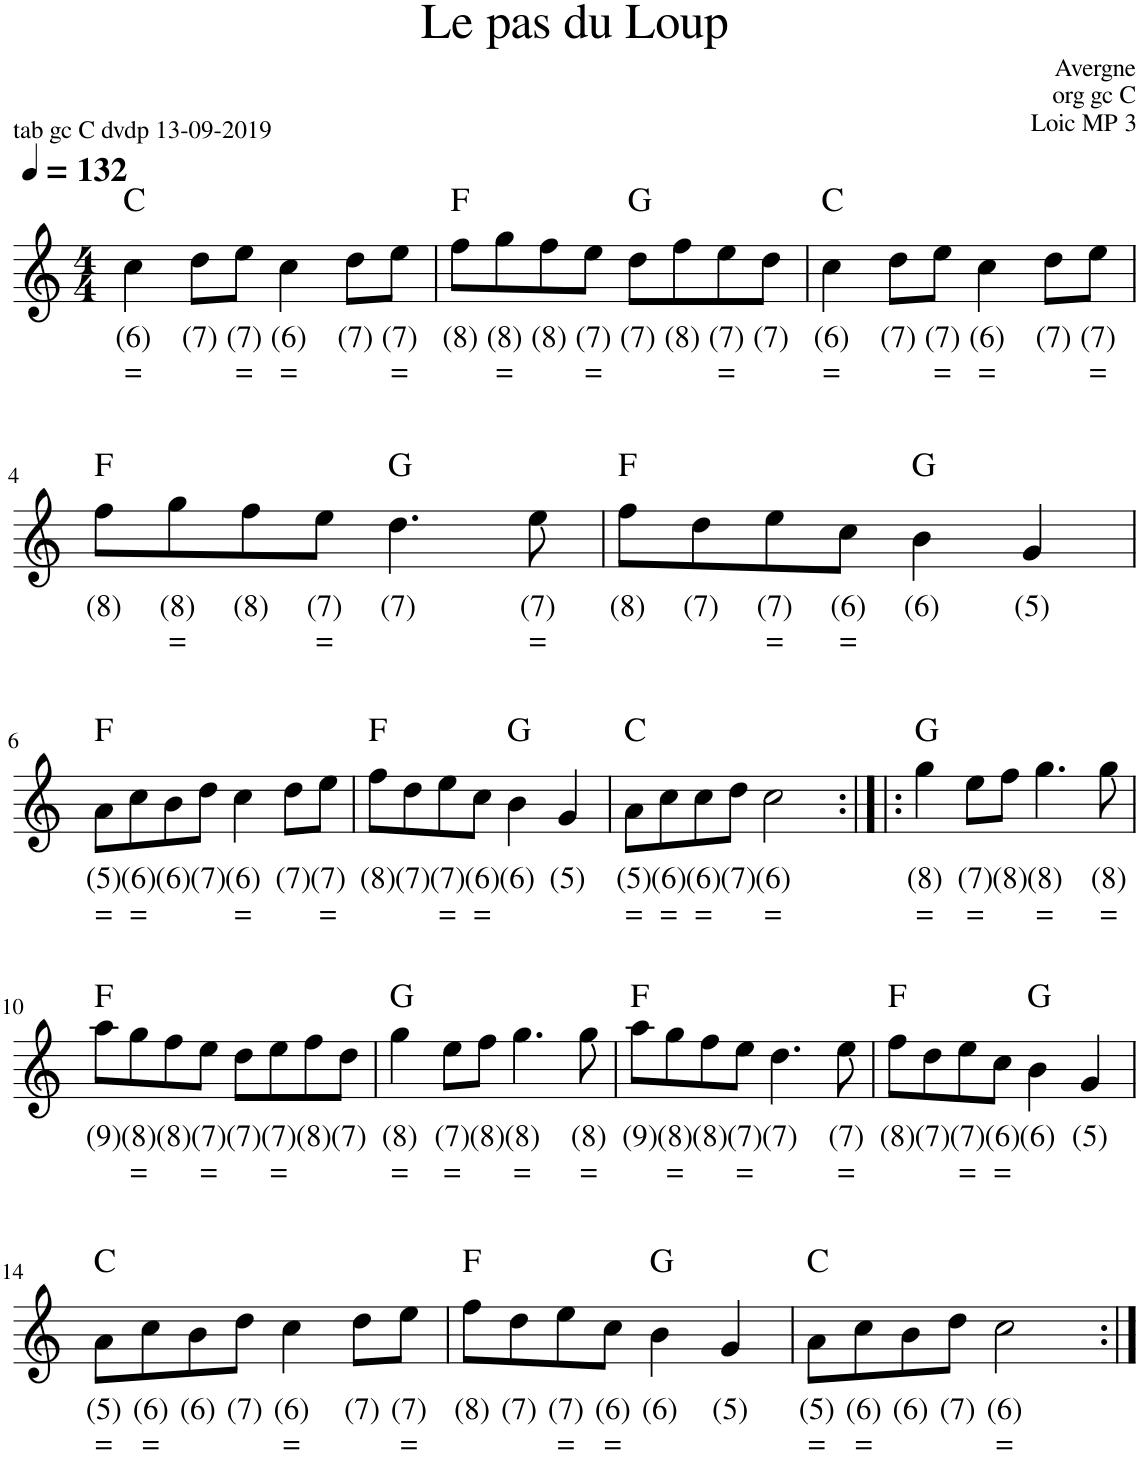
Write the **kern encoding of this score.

**kern	**text	**text	**harte
*part1	*part1	*part1	*part1
*staff1	*staff1	*staff1	*
*I"Accordeon	*	*	*
*I'Acc.	*	*	*
*clefG2	*	*	*
*k[]	*	*	*
*M4/4	*	*	*
*MM132	*	*	*
=1	=1	=1	=1
!	!LO:LY:b	!LO:LY:b	!
4cc\	(6)	=	C:maj
!	!LO:LY:b	!	!
8dd\L	(7)	.	.
!	!LO:LY:b	!LO:LY:b	!
8ee\J	(7)	=	.
!	!LO:LY:b	!LO:LY:b	!
4cc\	(6)	=	.
!	!LO:LY:b	!	!
8dd\L	(7)	.	.
!	!LO:LY:b	!LO:LY:b	!
8ee\J	(7)	=	.
=2	=2	=2	=2
!	!LO:LY:b	!	!
8ff\L	(8)	.	F:maj
!	!LO:LY:b	!LO:LY:b	!
8gg\	(8)	=	.
!	!LO:LY:b	!	!
8ff\	(8)	.	.
!	!LO:LY:b	!LO:LY:b	!
8ee\J	(7)	=	.
!	!LO:LY:b	!	!
8dd\L	(7)	.	G:maj
!	!LO:LY:b	!	!
8ff\	(8)	.	.
!	!LO:LY:b	!LO:LY:b	!
8ee\	(7)	=	.
!	!LO:LY:b	!	!
8dd\J	(7)	.	.
=3	=3	=3	=3
!	!LO:LY:b	!LO:LY:b	!
4cc\	(6)	=	C:maj
!	!LO:LY:b	!	!
8dd\L	(7)	.	.
!	!LO:LY:b	!LO:LY:b	!
8ee\J	(7)	=	.
!	!LO:LY:b	!LO:LY:b	!
4cc\	(6)	=	.
!	!LO:LY:b	!	!
8dd\L	(7)	.	.
!	!LO:LY:b	!LO:LY:b	!
8ee\J	(7)	=	.
!!LO:LB:g=z
=4	=4	=4	=4
!	!LO:LY:b	!	!
8ff\L	(8)	.	F:maj
!	!LO:LY:b	!LO:LY:b	!
8gg\	(8)	=	.
!	!LO:LY:b	!	!
8ff\	(8)	.	.
!	!LO:LY:b	!LO:LY:b	!
8ee\J	(7)	=	.
!	!LO:LY:b	!	!
4.dd\	(7)	.	G:maj
!	!LO:LY:b	!LO:LY:b	!
8ee\	(7)	=	.
=5	=5	=5	=5
!	!LO:LY:b	!	!
8ff\L	(8)	.	F:maj
!	!LO:LY:b	!	!
8dd\	(7)	.	.
!	!LO:LY:b	!LO:LY:b	!
8ee\	(7)	=	.
!	!LO:LY:b	!LO:LY:b	!
8cc\J	(6)	=	.
!	!LO:LY:b	!	!
4b\	(6)	.	G:maj
!	!LO:LY:b	!	!
4g/	(5)	.	.
!!LO:LB:g=z
=6	=6	=6	=6
!	!LO:LY:b	!LO:LY:b	!
8a\L	(5)	=	F:maj
!	!LO:LY:b	!LO:LY:b	!
8cc\	(6)	=	.
!	!LO:LY:b	!	!
8b\	(6)	.	.
!	!LO:LY:b	!	!
8dd\J	(7)	.	.
!	!LO:LY:b	!LO:LY:b	!
4cc\	(6)	=	.
!	!LO:LY:b	!	!
8dd\L	(7)	.	.
!	!LO:LY:b	!LO:LY:b	!
8ee\J	(7)	=	.
=7	=7	=7	=7
!	!LO:LY:b	!	!
8ff\L	(8)	.	F:maj
!	!LO:LY:b	!	!
8dd\	(7)	.	.
!	!LO:LY:b	!LO:LY:b	!
8ee\	(7)	=	.
!	!LO:LY:b	!LO:LY:b	!
8cc\J	(6)	=	.
!	!LO:LY:b	!	!
4b\	(6)	.	G:maj
!	!LO:LY:b	!	!
4g/	(5)	.	.
=8	=8	=8	=8
!	!LO:LY:b	!LO:LY:b	!
8a\L	(5)	=	C:maj
!	!LO:LY:b	!LO:LY:b	!
8cc\	(6)	=	.
!	!LO:LY:b	!LO:LY:b	!
8cc\	(6)	=	.
!	!LO:LY:b	!	!
8dd\J	(7)	.	.
!	!LO:LY:b	!LO:LY:b	!
2cc\	(6)	=	.
=9:|!|:	=9:|!|:	=9:|!|:	=9:|!|:
!	!LO:LY:b	!LO:LY:b	!
4gg\	(8)	=	G:maj
!	!LO:LY:b	!LO:LY:b	!
8ee\L	(7)	=	.
!	!LO:LY:b	!	!
8ff\J	(8)	.	.
!	!LO:LY:b	!LO:LY:b	!
4.gg\	(8)	=	.
!	!LO:LY:b	!LO:LY:b	!
8gg\	(8)	=	.
!!LO:LB:g=z
=10	=10	=10	=10
!	!LO:LY:b	!	!
8aa\L	(9)	.	F:maj
!	!LO:LY:b	!LO:LY:b	!
8gg\	(8)	=	.
!	!LO:LY:b	!	!
8ff\	(8)	.	.
!	!LO:LY:b	!LO:LY:b	!
8ee\J	(7)	=	.
!	!LO:LY:b	!	!
8dd\L	(7)	.	.
!	!LO:LY:b	!LO:LY:b	!
8ee\	(7)	=	.
!	!LO:LY:b	!	!
8ff\	(8)	.	.
!	!LO:LY:b	!	!
8dd\J	(7)	.	.
=11	=11	=11	=11
!	!LO:LY:b	!LO:LY:b	!
4gg\	(8)	=	G:maj
!	!LO:LY:b	!LO:LY:b	!
8ee\L	(7)	=	.
!	!LO:LY:b	!	!
8ff\J	(8)	.	.
!	!LO:LY:b	!LO:LY:b	!
4.gg\	(8)	=	.
!	!LO:LY:b	!LO:LY:b	!
8gg\	(8)	=	.
=12	=12	=12	=12
!	!LO:LY:b	!	!
8aa\L	(9)	.	F:maj
!	!LO:LY:b	!LO:LY:b	!
8gg\	(8)	=	.
!	!LO:LY:b	!	!
8ff\	(8)	.	.
!	!LO:LY:b	!LO:LY:b	!
8ee\J	(7)	=	.
!	!LO:LY:b	!	!
4.dd\	(7)	.	.
!	!LO:LY:b	!LO:LY:b	!
8ee\	(7)	=	.
=13	=13	=13	=13
!	!LO:LY:b	!	!
8ff\L	(8)	.	F:maj
!	!LO:LY:b	!	!
8dd\	(7)	.	.
!	!LO:LY:b	!LO:LY:b	!
8ee\	(7)	=	.
!	!LO:LY:b	!LO:LY:b	!
8cc\J	(6)	=	.
!	!LO:LY:b	!	!
4b\	(6)	.	G:maj
!	!LO:LY:b	!	!
4g/	(5)	.	.
!!LO:LB:g=z
=14	=14	=14	=14
!	!LO:LY:b	!LO:LY:b	!
8a\L	(5)	=	C:maj
!	!LO:LY:b	!LO:LY:b	!
8cc\	(6)	=	.
!	!LO:LY:b	!	!
8b\	(6)	.	.
!	!LO:LY:b	!	!
8dd\J	(7)	.	.
!	!LO:LY:b	!LO:LY:b	!
4cc\	(6)	=	.
!	!LO:LY:b	!	!
8dd\L	(7)	.	.
!	!LO:LY:b	!LO:LY:b	!
8ee\J	(7)	=	.
=15	=15	=15	=15
!	!LO:LY:b	!	!
8ff\L	(8)	.	F:maj
!	!LO:LY:b	!	!
8dd\	(7)	.	.
!	!LO:LY:b	!LO:LY:b	!
8ee\	(7)	=	.
!	!LO:LY:b	!LO:LY:b	!
8cc\J	(6)	=	.
!	!LO:LY:b	!	!
4b\	(6)	.	G:maj
!	!LO:LY:b	!	!
4g/	(5)	.	.
=16	=16	=16	=16
!	!LO:LY:b	!LO:LY:b	!
8a\L	(5)	=	C:maj
!	!LO:LY:b	!LO:LY:b	!
8cc\	(6)	=	.
!	!LO:LY:b	!	!
8b\	(6)	.	.
!	!LO:LY:b	!	!
8dd\J	(7)	.	.
!	!LO:LY:b	!LO:LY:b	!
2cc\	(6)	=	.
=:|!	=:|!	=:|!	=:|!
*-	*-	*-	*-
